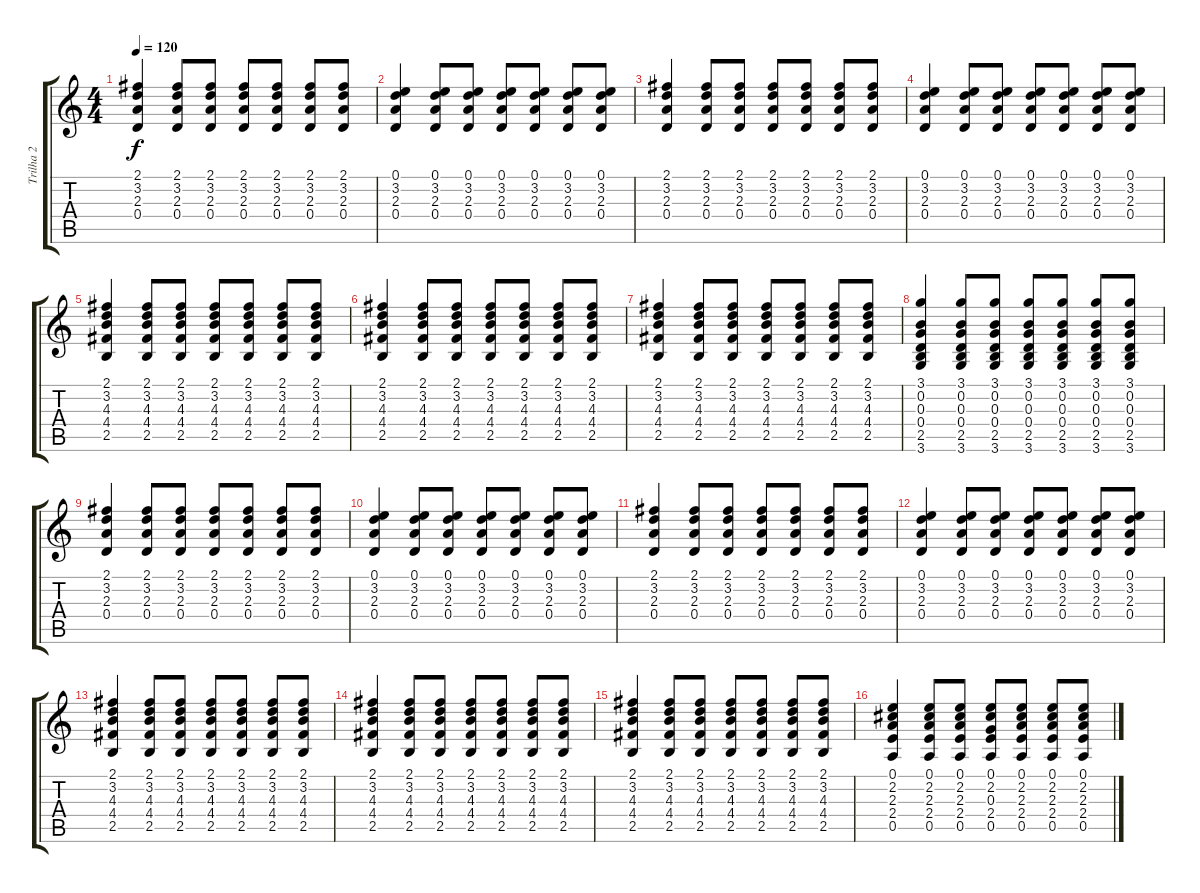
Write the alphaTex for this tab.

\track ("Trilha 2" "Trilha 2") {instrument acousticguitarnylon}
\staff {score tabs}
\tuning (E4 B3 G3 D3 A2 E2) {hide}
\ts (4 4)
\tempo 120
\clef g2
\ks c
(2.1 3.2 2.3 0.4).4{dy f} (2.1 3.2 2.3 0.4).8 (2.1 3.2 2.3 0.4).8 (2.1 3.2 2.3 0.4).8 (2.1 3.2 2.3 0.4).8 (2.1 3.2 2.3 0.4).8 (2.1 3.2 2.3 0.4).8 |
(0.1 3.2 2.3 0.4).4 (0.1 3.2 2.3 0.4).8 (0.1 3.2 2.3 0.4).8 (0.1 3.2 2.3 0.4).8 (0.1 3.2 2.3 0.4).8 (0.1 3.2 2.3 0.4).8 (0.1 3.2 2.3 0.4).8 |
(2.1 3.2 2.3 0.4).4 (2.1 3.2 2.3 0.4).8 (2.1 3.2 2.3 0.4).8 (2.1 3.2 2.3 0.4).8 (2.1 3.2 2.3 0.4).8 (2.1 3.2 2.3 0.4).8 (2.1 3.2 2.3 0.4).8 |
(0.1 3.2 2.3 0.4).4 (0.1 3.2 2.3 0.4).8 (0.1 3.2 2.3 0.4).8 (0.1 3.2 2.3 0.4).8 (0.1 3.2 2.3 0.4).8 (0.1 3.2 2.3 0.4).8 (0.1 3.2 2.3 0.4).8 |
(2.1 3.2 4.3 4.4 2.5).4 (2.1 3.2 4.3 4.4 2.5).8 (2.1 3.2 4.3 4.4 2.5).8 (2.1 3.2 4.3 4.4 2.5).8 (2.1 3.2 4.3 4.4 2.5).8 (2.1 3.2 4.3 4.4 2.5).8 (2.1 3.2 4.3 4.4 2.5).8 |
(2.1 3.2 4.3 4.4 2.5).4 (2.1 3.2 4.3 4.4 2.5).8 (2.1 3.2 4.3 4.4 2.5).8 (2.1 3.2 4.3 4.4 2.5).8 (2.1 3.2 4.3 4.4 2.5).8 (2.1 3.2 4.3 4.4 2.5).8 (2.1 3.2 4.3 4.4 2.5).8 |
(2.1 3.2 4.3 4.4 2.5).4 (2.1 3.2 4.3 4.4 2.5).8 (2.1 3.2 4.3 4.4 2.5).8 (2.1 3.2 4.3 4.4 2.5).8 (2.1 3.2 4.3 4.4 2.5).8 (2.1 3.2 4.3 4.4 2.5).8 (2.1 3.2 4.3 4.4 2.5).8 |
(3.1 0.2 0.3 0.4 2.5 3.6).4 (3.1 0.2 0.3 0.4 2.5 3.6).8 (3.1 0.2 0.3 0.4 2.5 3.6).8 (3.1 0.2 0.3 0.4 2.5 3.6).8 (3.1 0.2 0.3 0.4 2.5 3.6).8 (3.1 0.2 0.3 0.4 2.5 3.6).8 (3.1 0.2 0.3 0.4 2.5 3.6).8 |
(2.1 3.2 2.3 0.4).4 (2.1 3.2 2.3 0.4).8 (2.1 3.2 2.3 0.4).8 (2.1 3.2 2.3 0.4).8 (2.1 3.2 2.3 0.4).8 (2.1 3.2 2.3 0.4).8 (2.1 3.2 2.3 0.4).8 |
(0.1 3.2 2.3 0.4).4 (0.1 3.2 2.3 0.4).8 (0.1 3.2 2.3 0.4).8 (0.1 3.2 2.3 0.4).8 (0.1 3.2 2.3 0.4).8 (0.1 3.2 2.3 0.4).8 (0.1 3.2 2.3 0.4).8 |
(2.1 3.2 2.3 0.4).4 (2.1 3.2 2.3 0.4).8 (2.1 3.2 2.3 0.4).8 (2.1 3.2 2.3 0.4).8 (2.1 3.2 2.3 0.4).8 (2.1 3.2 2.3 0.4).8 (2.1 3.2 2.3 0.4).8 |
(0.1 3.2 2.3 0.4).4 (0.1 3.2 2.3 0.4).8 (0.1 3.2 2.3 0.4).8 (0.1 3.2 2.3 0.4).8 (0.1 3.2 2.3 0.4).8 (0.1 3.2 2.3 0.4).8 (0.1 3.2 2.3 0.4).8 |
(2.1 3.2 4.3 4.4 2.5).4 (2.1 3.2 4.3 4.4 2.5).8 (2.1 3.2 4.3 4.4 2.5).8 (2.1 3.2 4.3 4.4 2.5).8 (2.1 3.2 4.3 4.4 2.5).8 (2.1 3.2 4.3 4.4 2.5).8 (2.1 3.2 4.3 4.4 2.5).8 |
(2.1 3.2 4.3 4.4 2.5).4 (2.1 3.2 4.3 4.4 2.5).8 (2.1 3.2 4.3 4.4 2.5).8 (2.1 3.2 4.3 4.4 2.5).8 (2.1 3.2 4.3 4.4 2.5).8 (2.1 3.2 4.3 4.4 2.5).8 (2.1 3.2 4.3 4.4 2.5).8 |
(2.1 3.2 4.3 4.4 2.5).4 (2.1 3.2 4.3 4.4 2.5).8 (2.1 3.2 4.3 4.4 2.5).8 (2.1 3.2 4.3 4.4 2.5).8 (2.1 3.2 4.3 4.4 2.5).8 (2.1 3.2 4.3 4.4 2.5).8 (2.1 3.2 4.3 4.4 2.5).8 |
(0.1 2.2 2.3 2.4 0.5).4 (0.1 2.2 2.3 2.4 0.5).8 (0.1 2.2 2.3 2.4 0.5).8 (0.1 2.2 0.3 2.4 0.5).8 (0.1 2.2 2.3 2.4 0.5).8 (0.1 2.2 2.3 2.4 0.5).8 (0.1 2.2 2.3 2.4 0.5).8
